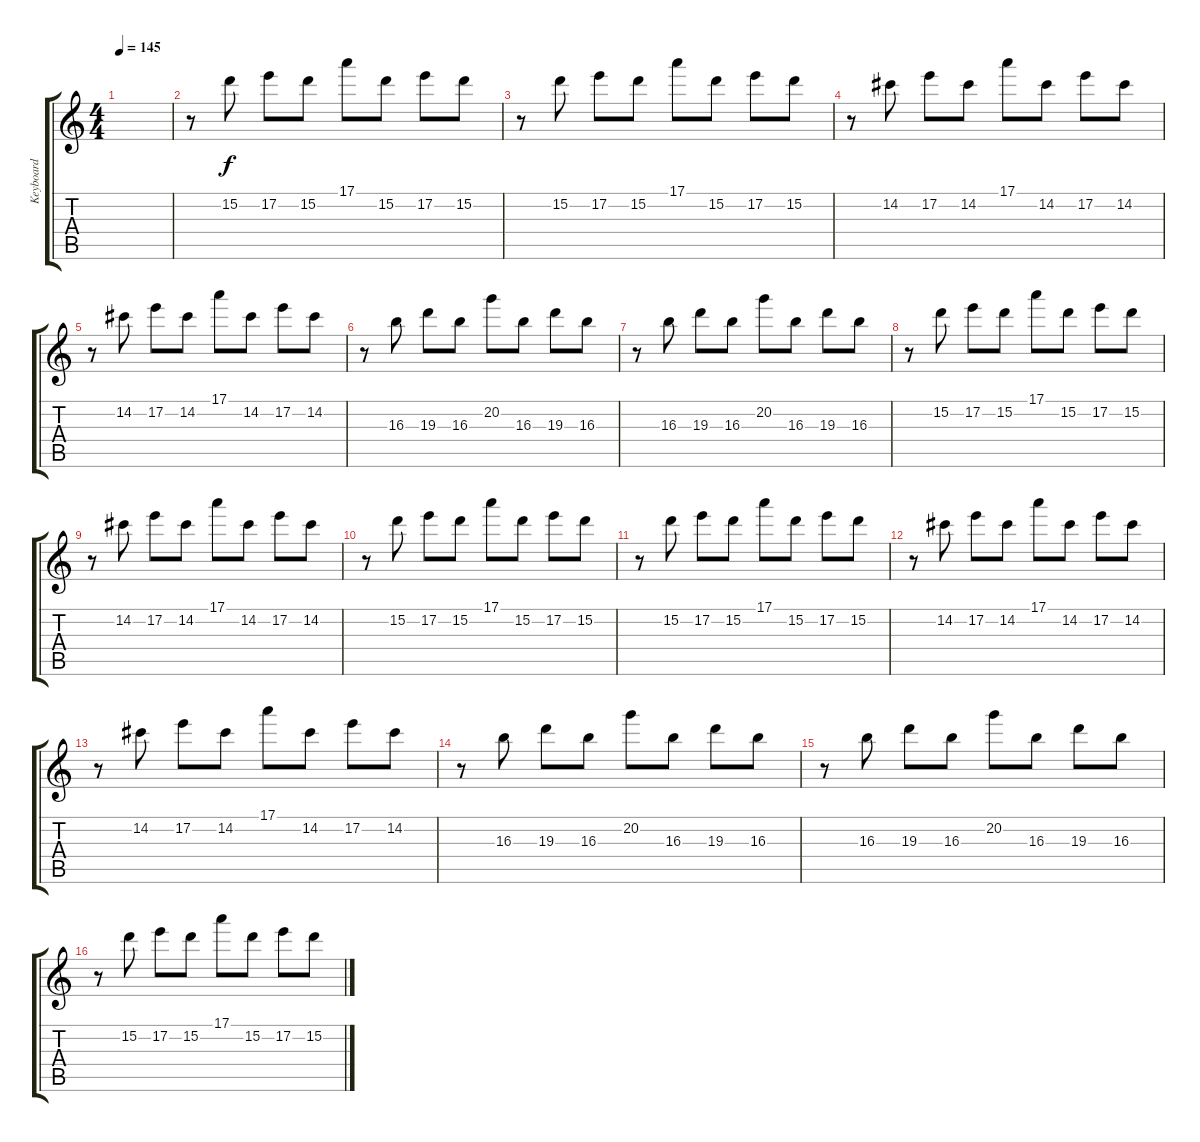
\track ("Keyboard" "Keyboard") {instrument overdrivenguitar}
\staff {score tabs}
\tuning (E4 B3 G3 D3 A2 E2) {hide}
\ts (4 4)
\tempo 145
\clef g2
\ks c
|
r.8{instrument lead3calliope} 15.2.8 17.2.8 15.2.8 17.1.8 15.2.8 17.2.8 15.2.8 |
r.8 15.2.8 17.2.8 15.2.8 17.1.8 15.2.8 17.2.8 15.2.8 |
r.8 14.2.8 17.2.8 14.2.8 17.1.8 14.2.8 17.2.8 14.2.8 |
r.8 14.2.8 17.2.8 14.2.8 17.1.8 14.2.8 17.2.8 14.2.8 |
r.8 16.3.8 19.3.8 16.3.8 20.2.8 16.3.8 19.3.8 16.3.8 |
r.8 16.3.8 19.3.8 16.3.8 20.2.8 16.3.8 19.3.8 16.3.8 |
r.8 15.2.8 17.2.8 15.2.8 17.1.8 15.2.8 17.2.8 15.2.8 |
r.8 14.2.8 17.2.8 14.2.8 17.1.8 14.2.8 17.2.8 14.2.8 |
r.8{instrument lead3calliope} 15.2.8 17.2.8 15.2.8 17.1.8 15.2.8 17.2.8 15.2.8 |
r.8 15.2.8 17.2.8 15.2.8 17.1.8 15.2.8 17.2.8 15.2.8 |
r.8 14.2.8 17.2.8 14.2.8 17.1.8 14.2.8 17.2.8 14.2.8 |
r.8 14.2.8 17.2.8 14.2.8 17.1.8 14.2.8 17.2.8 14.2.8 |
r.8 16.3.8 19.3.8 16.3.8 20.2.8 16.3.8 19.3.8 16.3.8 |
r.8 16.3.8 19.3.8 16.3.8 20.2.8 16.3.8 19.3.8 16.3.8 |
r.8 15.2.8 17.2.8 15.2.8 17.1.8 15.2.8 17.2.8 15.2.8
